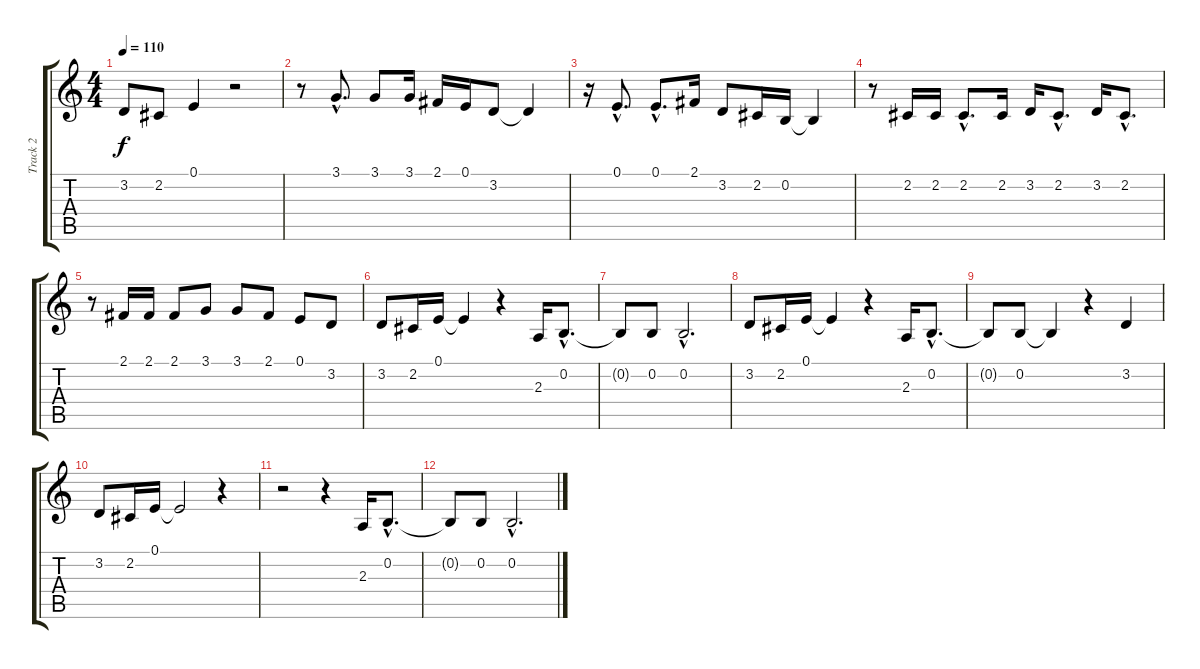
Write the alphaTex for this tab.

\track ("Track 2" "Track 2") {instrument stringensemble1}
\staff {score tabs}
\tuning (E4 B3 G3 D3 A2 E2) {hide}
\ts (4 4)
\tempo 110
\clef g2
\ks c
3.2.8{dy f} 2.2.8 0.1.4 r.2 |
r.8 3.1{hac}.8{d} 3.1.8 3.1.16 2.1.16 0.1.16 3.2.8 3.2{t}.4 |
r.16 0.1{hac}.8{d} 0.1{hac}.8{d} 2.1.16 3.2.8 2.2.16 0.2.16 0.2{t}.4 |
r.8 2.2.16 2.2.16 2.2{hac}.8{d} 2.2.16 3.2.16 2.2{hac}.8{d} 3.2.16 2.2{hac}.8{d} |
r.8 2.1.16 2.1.16 2.1.8 3.1.8 3.1.8 2.1.8 0.1.8 3.2.8 |
3.2.8 2.2.16 0.1.16 0.1{t}.4 r.4 2.3.16 0.2{hac}.8{d} |
0.2{t}.8 0.2.8 0.2{hac}.2{d} |
3.2.8 2.2.16 0.1.16 0.1{t}.4 r.4 2.3.16 0.2{hac}.8{d} |
0.2{t}.8 0.2.8 0.2{t}.4 r.4 3.2.4 |
3.2.8 2.2.16 0.1.16 0.1{t}.2 r.4 |
r.2 r.4 2.3.16 0.2{hac}.8{d} |
0.2{t}.8 0.2.8 0.2{hac}.2{d}
